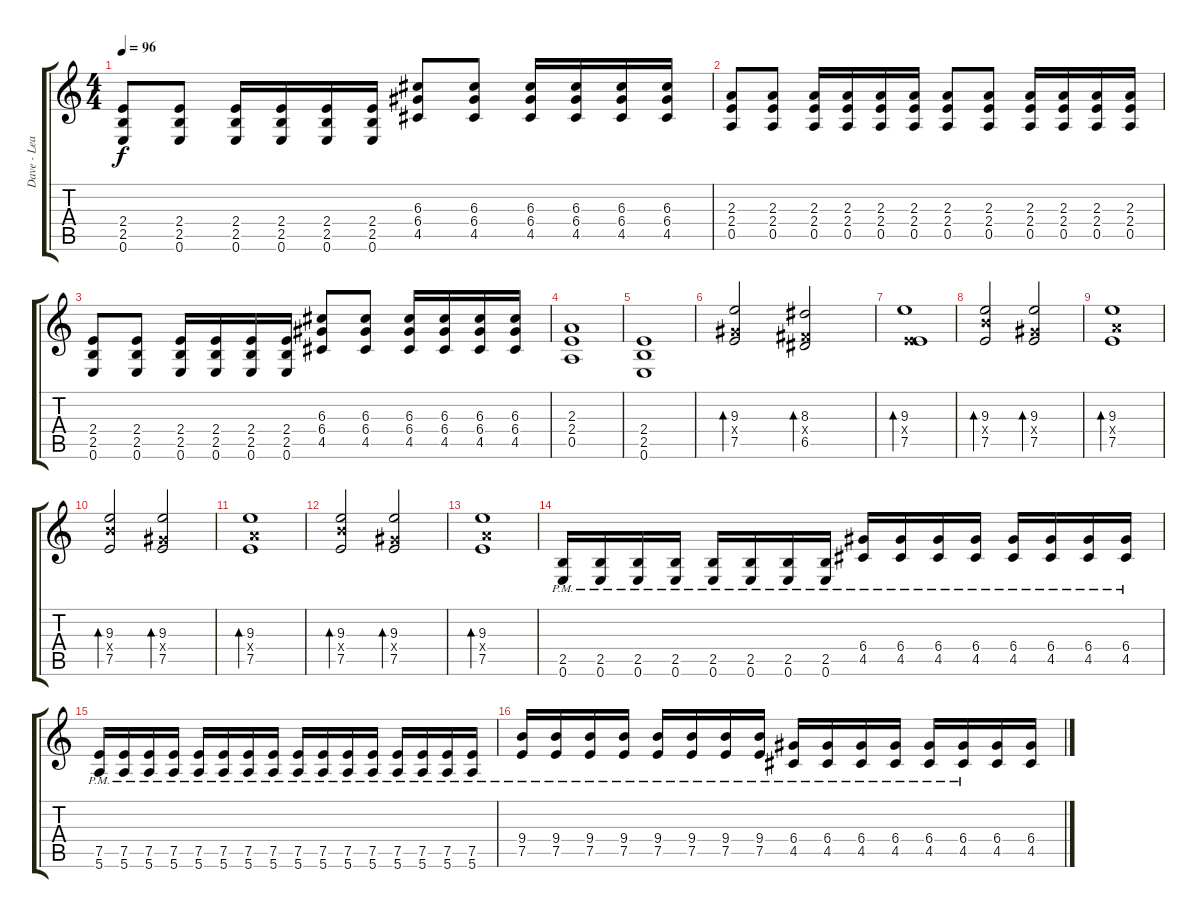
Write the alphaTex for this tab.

\track ("Dave - Lead Guitar" "Dave - Lea") {instrument distortionguitar}
\staff {score tabs}
\tuning (E4 B3 G3 D3 A2 E2) {hide}
\ts (4 4)
\tempo 96
\clef g2
\ks c
(2.4 2.5 0.6).8{dy f} (2.4 2.5 0.6).8 (2.4 2.5 0.6).16 (2.4 2.5 0.6).16 (2.4 2.5 0.6).16 (2.4 2.5 0.6).16 (6.3 6.4 4.5).8 (6.3 6.4 4.5).8 (6.3 6.4 4.5).16 (6.3 6.4 4.5).16 (6.3 6.4 4.5).16 (6.3 6.4 4.5).16 |
(2.3 2.4 0.5).8 (2.3 2.4 0.5).8 (2.3 2.4 0.5).16 (2.3 2.4 0.5).16 (2.3 2.4 0.5).16 (2.3 2.4 0.5).16 (2.3 2.4 0.5).8 (2.3 2.4 0.5).8 (2.3 2.4 0.5).16 (2.3 2.4 0.5).16 (2.3 2.4 0.5).16 (2.3 2.4 0.5).16 |
(2.4 2.5 0.6).8 (2.4 2.5 0.6).8 (2.4 2.5 0.6).16 (2.4 2.5 0.6).16 (2.4 2.5 0.6).16 (2.4 2.5 0.6).16 (6.3 6.4 4.5).8 (6.3 6.4 4.5).8 (6.3 6.4 4.5).16 (6.3 6.4 4.5).16 (6.3 6.4 4.5).16 (6.3 6.4 4.5).16 |
(2.3 2.4 0.5).1 |
(2.4 2.5 0.6).1 |
(9.3 6.4{x} 7.5).2{bd 30 instrument electricguitarclean} (8.3 4.4{x} 6.5).2{bd 30} |
(9.3 2.4{x} 7.5).1{bd 30} |
(9.3 9.4{x} 7.5).2{bd 30} (9.3 6.4{x} 7.5).2{bd 30} |
(9.3 7.4{x} 7.5).1{bd 30} |
(9.3 9.4{x} 7.5).2{bd 30} (9.3 6.4{x} 7.5).2{bd 30} |
(9.3 7.4{x} 7.5).1{bd 30} |
(9.3 9.4{x} 7.5).2{bd 30} (9.3 6.4{x} 7.5).2{bd 30} |
(9.3 7.4{x} 7.5).1{bd 30} |
(2.5{pm} 0.6{pm}).16{instrument distortionguitar} (2.5{pm} 0.6{pm}).16 (2.5{pm} 0.6{pm}).16 (2.5{pm} 0.6{pm}).16 (2.5{pm} 0.6{pm}).16 (2.5{pm} 0.6{pm}).16 (2.5{pm} 0.6{pm}).16 (2.5{pm} 0.6{pm}).16 (6.4{pm} 4.5{pm}).16 (6.4{pm} 4.5{pm}).16 (6.4{pm} 4.5{pm}).16 (6.4{pm} 4.5{pm}).16 (6.4{pm} 4.5{pm}).16 (6.4{pm} 4.5{pm}).16 (6.4{pm} 4.5{pm}).16 (6.4{pm} 4.5{pm}).16 |
(7.5{pm} 5.6{pm}).16 (7.5{pm} 5.6{pm}).16 (7.5{pm} 5.6{pm}).16 (7.5{pm} 5.6{pm}).16 (7.5{pm} 5.6{pm}).16 (7.5{pm} 5.6{pm}).16 (7.5{pm} 5.6{pm}).16 (7.5{pm} 5.6{pm}).16 (7.5{pm} 5.6{pm}).16 (7.5{pm} 5.6{pm}).16 (7.5{pm} 5.6{pm}).16 (7.5{pm} 5.6{pm}).16 (7.5{pm} 5.6{pm}).16 (7.5{pm} 5.6{pm}).16 (7.5{pm} 5.6{pm}).16 (7.5{pm} 5.6{pm}).16 |
(9.4{pm} 7.5{pm}).16 (9.4{pm} 7.5{pm}).16 (9.4{pm} 7.5{pm}).16 (9.4{pm} 7.5{pm}).16 (9.4{pm} 7.5{pm}).16 (9.4{pm} 7.5{pm}).16 (9.4{pm} 7.5{pm}).16 (9.4{pm} 7.5{pm}).16 (6.4{pm} 4.5{pm}).16 (6.4{pm} 4.5{pm}).16 (6.4{pm} 4.5{pm}).16 (6.4{pm} 4.5{pm}).16 (6.4 4.5{pm}).16 (6.4 4.5{pm}).16 (6.4 4.5).16 (6.4 4.5).16
